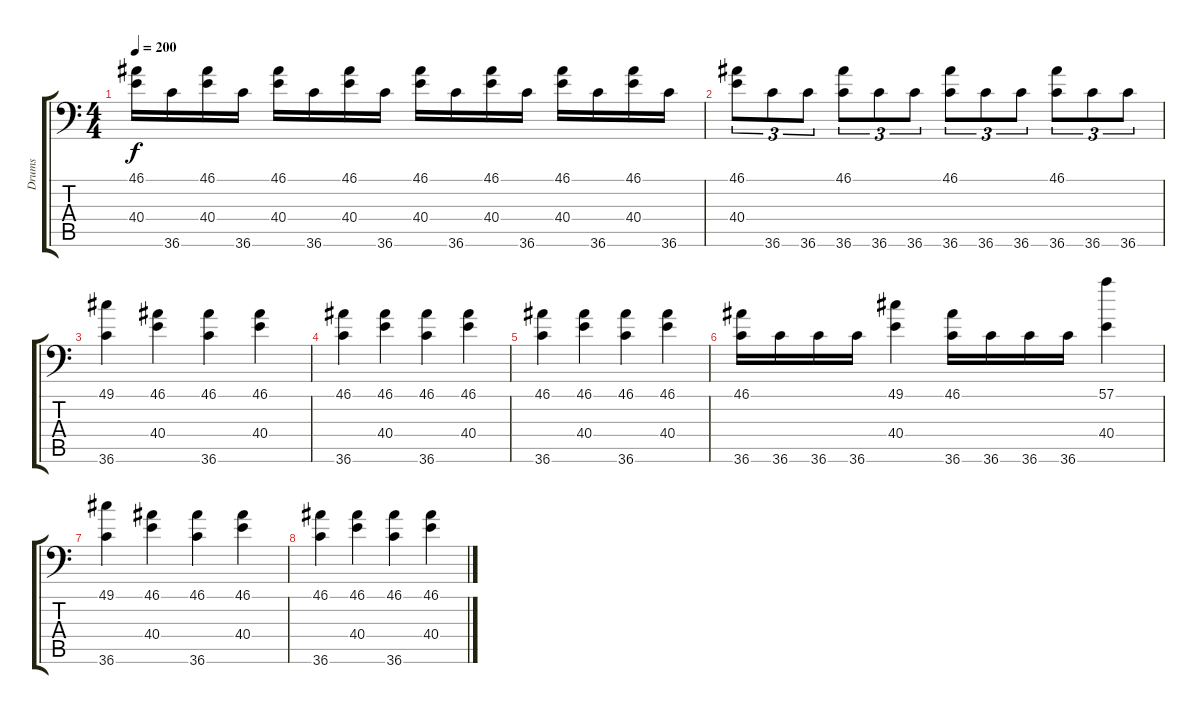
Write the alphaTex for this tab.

\track ("Drums" "Drums") {instrument acousticgrandpiano}
\staff {score tabs}
\tuning (C-1 C-1 C-1 C-1 C-1 C-1) {hide}
\ts (4 4)
\tempo 200
\clef f4
\ks c
(46.1 40.4).16{dy f} 36.6.16 (46.1 40.4).16 36.6.16 (46.1 40.4).16 36.6.16 (46.1 40.4).16 36.6.16 (46.1 40.4).16 36.6.16 (46.1 40.4).16 36.6.16 (46.1 40.4).16 36.6.16 (46.1 40.4).16 36.6.16 |
(46.1 40.4).8{tu (3 2)} 36.6.8{tu (3 2)} 36.6.8{tu (3 2)} (46.1 36.6).8{tu (3 2)} 36.6.8{tu (3 2)} 36.6.8{tu (3 2)} (46.1 36.6).8{tu (3 2)} 36.6.8{tu (3 2)} 36.6.8{tu (3 2)} (46.1 36.6).8{tu (3 2)} 36.6.8{tu (3 2)} 36.6.8{tu (3 2)} |
(49.1 36.6).4 (46.1 40.4).4 (46.1 36.6).4 (46.1 40.4).4 |
(46.1 36.6).4 (46.1 40.4).4 (46.1 36.6).4 (46.1 40.4).4 |
(46.1 36.6).4 (46.1 40.4).4 (46.1 36.6).4 (46.1 40.4).4 |
(46.1 36.6).16 36.6.16 36.6.16 36.6.16 (49.1 40.4).4 (46.1 36.6).16 36.6.16 36.6.16 36.6.16 (57.1 40.4).4 |
(49.1 36.6).4 (46.1 40.4).4 (46.1 36.6).4 (46.1 40.4).4 |
(46.1 36.6).4 (46.1 40.4).4 (46.1 36.6).4 (46.1 40.4).4
